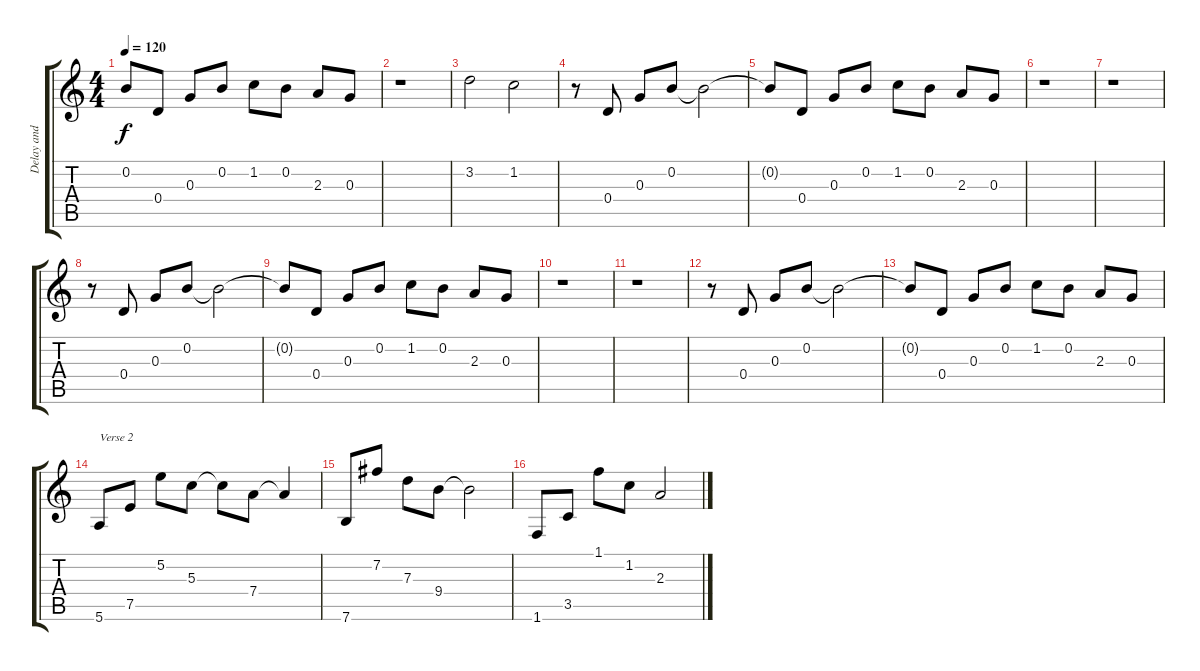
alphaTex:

\track ("Delay and Reverb Guitar" "Delay and ") {instrument electricguitarclean}
\staff {score tabs}
\tuning (E4 B3 G3 D3 A2 E2) {hide}
\ts (4 4)
\tempo 120
\clef g2
\ks c
0.2{t}.8{dy f} 0.4.8 0.3.8 0.2.8 1.2.8 0.2.8 2.3.8 0.3.8 |
r.1 |
3.2.2 1.2.2 |
r.8 0.4.8 0.3.8 0.2.8 0.2{t}.2 |
0.2{t}.8 0.4.8 0.3.8 0.2.8 1.2.8 0.2.8 2.3.8 0.3.8 |
r.1 |
r.1 |
r.8 0.4.8 0.3.8 0.2.8 0.2{t}.2 |
0.2{t}.8 0.4.8 0.3.8 0.2.8 1.2.8 0.2.8 2.3.8 0.3.8 |
r.1 |
r.1 |
r.8 0.4.8 0.3.8 0.2.8 0.2{t}.2 |
0.2{t}.8 0.4.8 0.3.8 0.2.8 1.2.8 0.2.8 2.3.8 0.3.8 |
5.6.8{txt "Verse 2"} 7.5.8 5.2.8 5.3.8 5.3{t}.8 7.4.8 7.4{t}.4 |
7.6.8 7.2.8 7.3.8 9.4.8 9.4{t}.2 |
1.6.8 3.5.8 1.1.8 1.2.8 2.3.2
